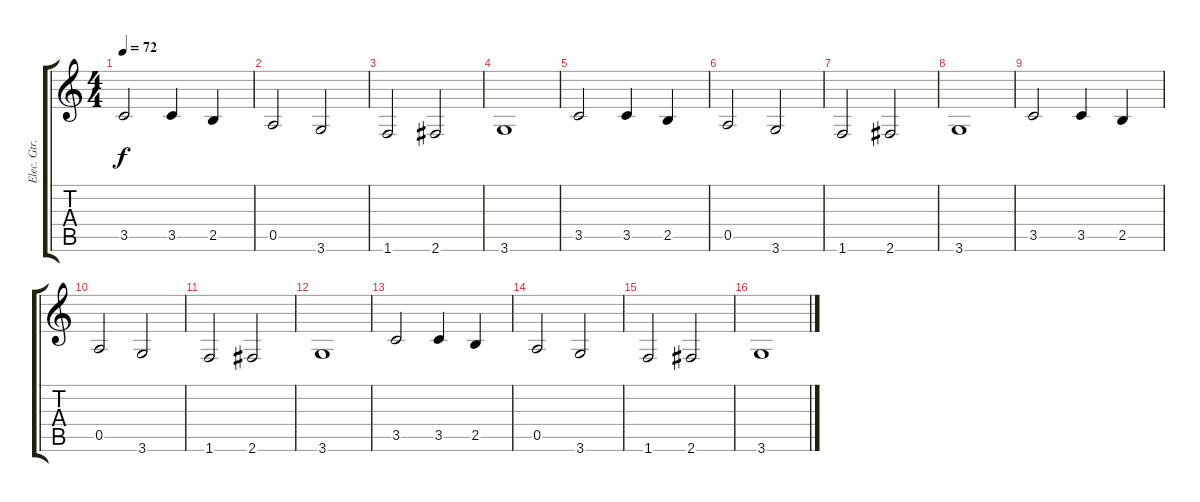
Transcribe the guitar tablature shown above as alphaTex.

\track ("Elec. Gtr. 3" "Elec. Gtr.") {instrument overdrivenguitar}
\staff {score tabs}
\tuning (E4 B3 G3 D3 A2 E2) {hide}
\ts (4 4)
\tempo 72
\clef g2
\ks c
3.5.2{dy f} 3.5.4 2.5.4 |
0.5.2 3.6.2 |
1.6.2 2.6.2 |
3.6.1 |
3.5.2 3.5.4 2.5.4 |
0.5.2 3.6.2 |
1.6.2 2.6.2 |
3.6.1 |
3.5.2 3.5.4 2.5.4 |
0.5.2 3.6.2 |
1.6.2 2.6.2 |
3.6.1 |
3.5.2 3.5.4 2.5.4 |
0.5.2 3.6.2 |
1.6.2 2.6.2 |
3.6.1
